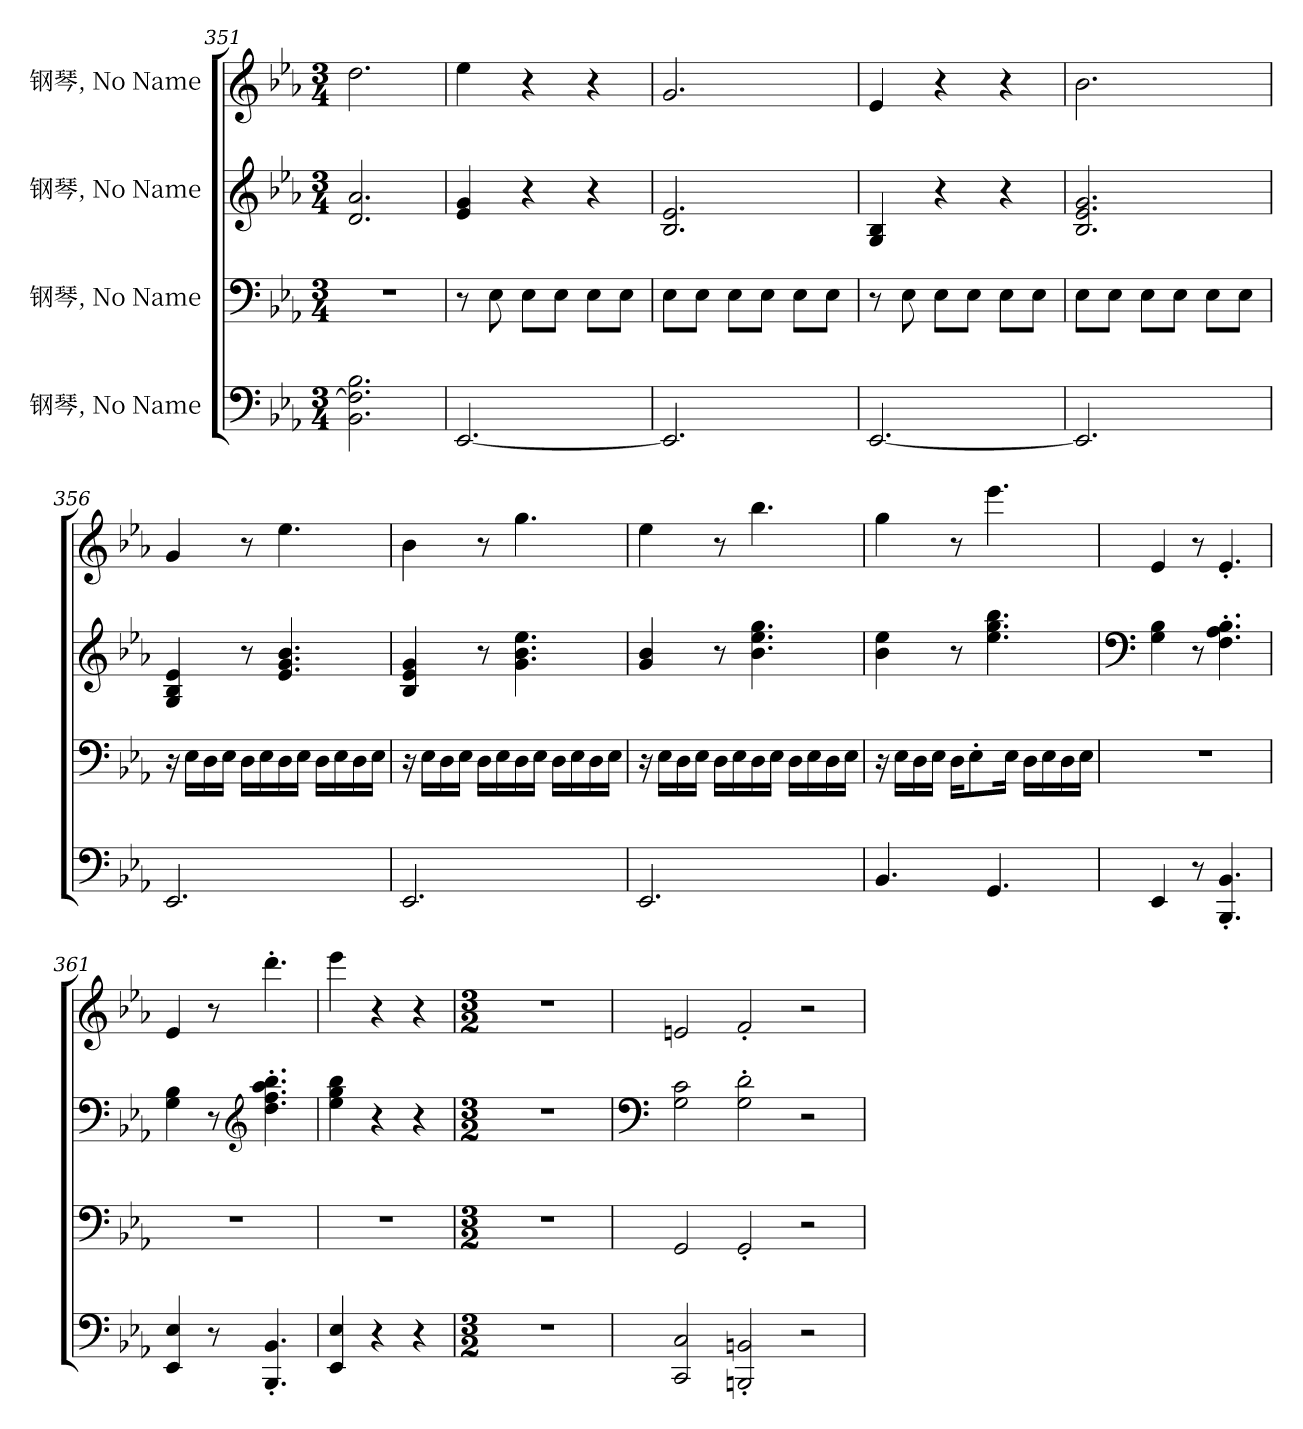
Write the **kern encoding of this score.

**kern	**kern	**kern	**kern
*part4	*part3	*part2	*part1
*staff4	*staff3	*staff2	*staff1
*I"钢琴, No Name	*I"钢琴, No Name	*I"钢琴, No Name	*I"钢琴, No Name
*clefF4	*clefF4	*clefG2	*clefG2
*k[b-e-a-]	*k[b-e-a-]	*k[b-e-a-]	*k[b-e-a-]
*M3/4	*M3/4	*M3/4	*M3/4
*MM159	*MM159	*MM159	*MM159
=351	=351	=351	=351
2.BB-\ 2.F\] 2.B-\	2.r	2.d/ 2.a-/	2.dd\
=352	=352	=352	=352
*	*	*	*MM185
[2.EE-/	8r	4e-/ 4g/	4ee-\
.	8E-\	.	.
.	8E-\L	4r	4r
.	8E-\J	.	.
.	8E-\L	4r	4r
.	8E-\J	.	.
=353	=353	=353	=353
*	*	*	*MM185
2.EE-/]	8E-\L	2.B-/ 2.e-/	2.g/
.	8E-\J	.	.
.	8E-\L	.	.
.	8E-\J	.	.
.	8E-\L	.	.
.	8E-\J	.	.
=354	=354	=354	=354
[2.EE-/	8r	4G/ 4B-/	4e-/
.	8E-\	.	.
.	8E-\L	4r	4r
.	8E-\J	.	.
.	8E-\L	4r	4r
.	8E-\J	.	.
=355	=355	=355	=355
*	*	*	*MM185
2.EE-/]	8E-\L	2.B-/ 2.e-/ 2.g/	2.b-\
.	8E-\J	.	.
.	8E-\L	.	.
.	8E-\J	.	.
.	8E-\L	.	.
.	8E-\J	.	.
!!LO:LB:g=z
=356	=356	=356	=356
2.EE-/	16r	4G/ 4B-/ 4e-/	4g/
.	16E-\LL	.	.
.	16D\	.	.
.	16E-\JJ	.	.
.	16D\LL	8r	8r
.	16E-\	.	.
.	16D\	4.e-/ 4.g/ 4.b-/	4.ee-\
.	16E-\JJ	.	.
.	16D\LL	.	.
.	16E-\	.	.
.	16D\	.	.
.	16E-\JJ	.	.
=357	=357	=357	=357
2.EE-/	16r	4B-/ 4e-/ 4g/	4b-\
.	16E-\LL	.	.
.	16D\	.	.
.	16E-\JJ	.	.
.	16D\LL	8r	8r
.	16E-\	.	.
.	16D\	4.g\ 4.b-\ 4.ee-\	4.gg\
.	16E-\JJ	.	.
.	16D\LL	.	.
.	16E-\	.	.
.	16D\	.	.
.	16E-\JJ	.	.
=358	=358	=358	=358
2.EE-/	16r	4g/ 4b-/	4ee-\
.	16E-\LL	.	.
.	16D\	.	.
.	16E-\JJ	.	.
.	16D\LL	8r	8r
.	16E-\	.	.
.	16D\	4.b-\ 4.ee-\ 4.gg\	4.bb-\
.	16E-\JJ	.	.
.	16D\LL	.	.
.	16E-\	.	.
.	16D\	.	.
.	16E-\JJ	.	.
!!LO:LB:g=z
=359	=359	=359	=359
4.BB-/	16r	4b-\ 4ee-\	4gg\
.	16E-\LL	.	.
.	16D\	.	.
.	16E-\JJ	.	.
.	16D\KL	8r	8r
.	8E-'\	.	.
4.GG/	.	4.ee-\ 4.gg\ 4.bb-\	4.eee-\
.	16E-\Jk	.	.
.	16D\LL	.	.
.	16E-\	.	.
.	16D\	.	.
.	16E-\JJ	.	.
=360	=360	=360	=360
*	*	*clefF4	*
4EE-/	2.r	4G\ 4B-\	4e-/
8r	.	8r	8r
4.BBB-/' 4.BB-/'	.	4.F\' 4.A-\' 4.B-\'	4.e-'/
=361	=361	=361	=361
4EE-/ 4E-/	2.r	4G\ 4B-\	4e-/
8r	.	8r	8r
*	*	*clefG2	*
4.BBB-/' 4.BB-/'	.	4.dd\' 4.ff\' 4.aa-\' 4.bb-\'	4.ddd'\
=362	=362	=362	=362
4EE-/ 4E-/	2.r	4ee-\ 4gg\ 4bb-\	4eee-\
4r	.	4r	4r
4r	.	4r	4r
=363	=363	=363	=363
*M3/2	*M3/2	*M3/2	*M3/2
*	*	*	*MM100
1.r	1.r	1.r	1.r
=364	=364	=364	=364
*	*	*clefF4	*
*	*	*	*MM99
2CC/ 2C/	2GG/	2G\ 2c\	2en/
2BBBn/' 2BBn/'	2GG'/	2G\' 2d\'	2f'/
2r	2r	2r	2r
=	=	=	=
*-	*-	*-	*-
